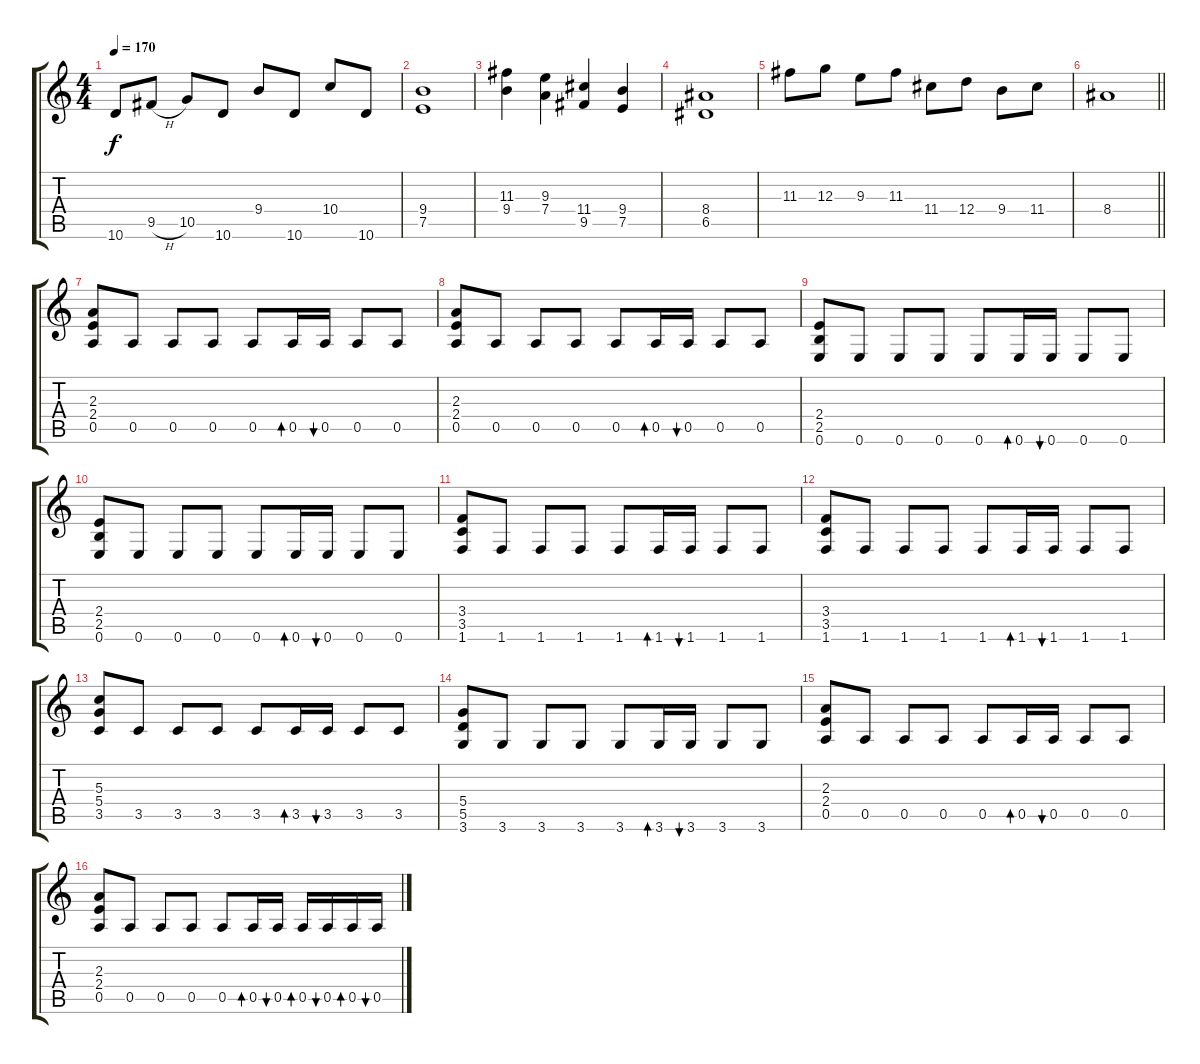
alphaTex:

\track "" {instrument distortionguitar}
\staff {score tabs}
\tuning (E4 B3 G3 D3 A2 E2) {hide}
\ts (4 4)
\tempo 170
\clef g2
\ks c
10.6.8{dy f} 9.5{h}.8 10.5.8 10.6.8 9.4.8 10.6.8 10.4.8 10.6.8 |
(9.4 7.5).1 |
(11.3 9.4).4 (9.3 7.4).4 (11.4 9.5).4 (9.4 7.5).4 |
(8.4 6.5).1 |
11.3.8 12.3.8 9.3.8 11.3.8 11.4.8 12.4.8 9.4.8 11.4.8 |
\barLineRight lightlight
8.4.1 |
\section ("" "")
(2.3 2.4 0.5).8 0.5.8 0.5.8 0.5.8 0.5.8 0.5.16{bd 120} 0.5.16{bu 120} 0.5.8 0.5.8 |
(2.3 2.4 0.5).8 0.5.8 0.5.8 0.5.8 0.5.8 0.5.16{bd 60} 0.5.16{bu 60} 0.5.8 0.5.8 |
(2.4 2.5 0.6).8 0.6.8 0.6.8 0.6.8 0.6.8 0.6.16{bd 60} 0.6.16{bu 60} 0.6.8 0.6.8 |
(2.4 2.5 0.6).8 0.6.8 0.6.8 0.6.8 0.6.8 0.6.16{bd 60} 0.6.16{bu 60} 0.6.8 0.6.8 |
(3.4 3.5 1.6).8 1.6.8 1.6.8 1.6.8 1.6.8 1.6.16{bd 60} 1.6.16{bu 60} 1.6.8 1.6.8 |
(3.4 3.5 1.6).8 1.6.8 1.6.8 1.6.8 1.6.8 1.6.16{bd 60} 1.6.16{bu 60} 1.6.8 1.6.8 |
(5.3 5.4 3.5).8 3.5.8 3.5.8 3.5.8 3.5.8 3.5.16{bd 60} 3.5.16{bu 60} 3.5.8 3.5.8 |
(5.4 5.5 3.6).8 3.6.8 3.6.8 3.6.8 3.6.8 3.6.16{bd 60} 3.6.16{bu 60} 3.6.8 3.6.8 |
(2.3 2.4 0.5).8 0.5.8 0.5.8 0.5.8 0.5.8 0.5.16{bd 120} 0.5.16{bu 120} 0.5.8 0.5.8 |
(2.3 2.4 0.5).8 0.5.8 0.5.8 0.5.8 0.5.8 0.5.16{bd 120} 0.5.16{bu 120} 0.5.16{bd 120} 0.5.16{bu 120} 0.5.16{bd 120} 0.5.16{bu 120}
